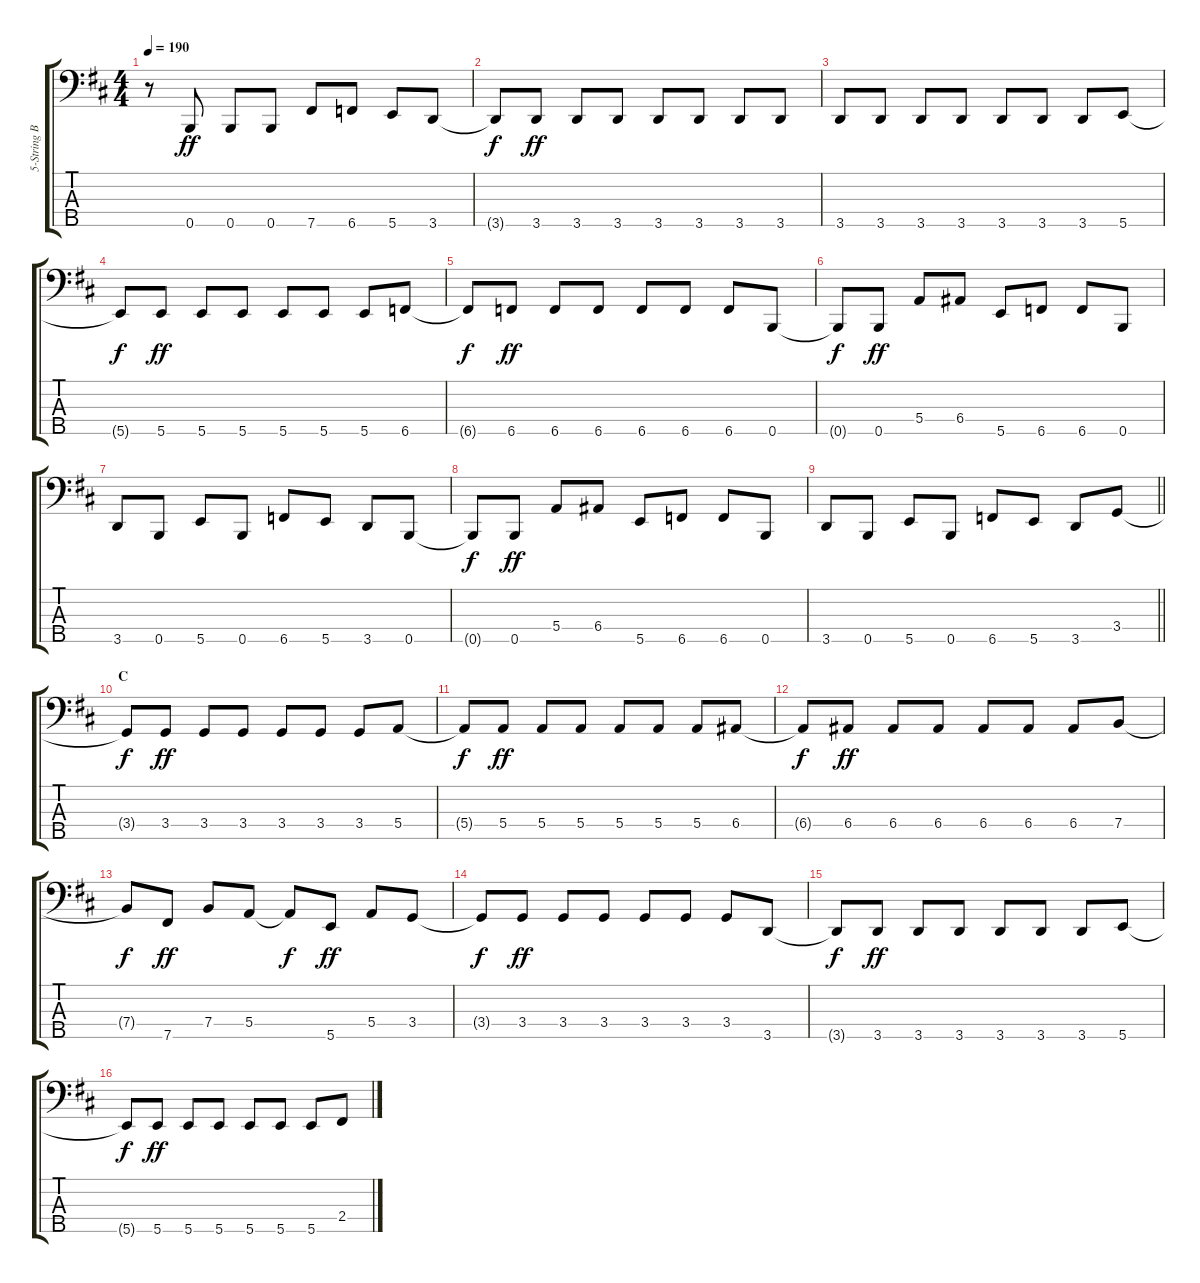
\track ("5-String Bass" "5-String B") {instrument electricbasspick}
\staff {score tabs}
\tuning (G2 D2 A1 E1 B0) {hide}
\ts (4 4)
\tempo 190
\clef f4
\ks d
r.8{dy ff} 0.5.8 0.5.8 0.5.8 7.5.8 6.5.8 5.5.8 3.5.8 |
3.5{t}.8{dy f} 3.5.8{dy ff} 3.5.8 3.5.8 3.5.8 3.5.8 3.5.8 3.5.8 |
3.5.8 3.5.8 3.5.8 3.5.8 3.5.8 3.5.8 3.5.8 5.5.8 |
5.5{t}.8{dy f} 5.5.8{dy ff} 5.5.8 5.5.8 5.5.8 5.5.8 5.5.8 6.5.8 |
6.5{t}.8{dy f} 6.5.8{dy ff} 6.5.8 6.5.8 6.5.8 6.5.8 6.5.8 0.5.8 |
0.5{t}.8{dy f} 0.5.8{dy ff} 5.4.8 6.4.8 5.5.8 6.5.8 6.5.8 0.5.8 |
3.5.8 0.5.8 5.5.8 0.5.8 6.5.8 5.5.8 3.5.8 0.5.8 |
0.5{t}.8{dy f} 0.5.8{dy ff} 5.4.8 6.4.8 5.5.8 6.5.8 6.5.8 0.5.8 |
\barLineRight lightlight
3.5.8 0.5.8 5.5.8 0.5.8 6.5.8 5.5.8 3.5.8 3.4.8 |
\section ("" "C")
3.4{t}.8{dy f} 3.4.8{dy ff} 3.4.8 3.4.8 3.4.8 3.4.8 3.4.8 5.4.8 |
5.4{t}.8{dy f} 5.4.8{dy ff} 5.4.8 5.4.8 5.4.8 5.4.8 5.4.8 6.4.8 |
6.4{t}.8{dy f} 6.4.8{dy ff} 6.4.8 6.4.8 6.4.8 6.4.8 6.4.8 7.4.8 |
7.4{t}.8{dy f} 7.5.8{dy ff} 7.4.8 5.4.8 5.4{t}.8{dy f} 5.5.8{dy ff} 5.4.8 3.4.8 |
3.4{t}.8{dy f} 3.4.8{dy ff} 3.4.8 3.4.8 3.4.8 3.4.8 3.4.8 3.5.8 |
3.5{t}.8{dy f} 3.5.8{dy ff} 3.5.8 3.5.8 3.5.8 3.5.8 3.5.8 5.5.8 |
5.5{t}.8{dy f} 5.5.8{dy ff} 5.5.8 5.5.8 5.5.8 5.5.8 5.5.8 2.4.8
